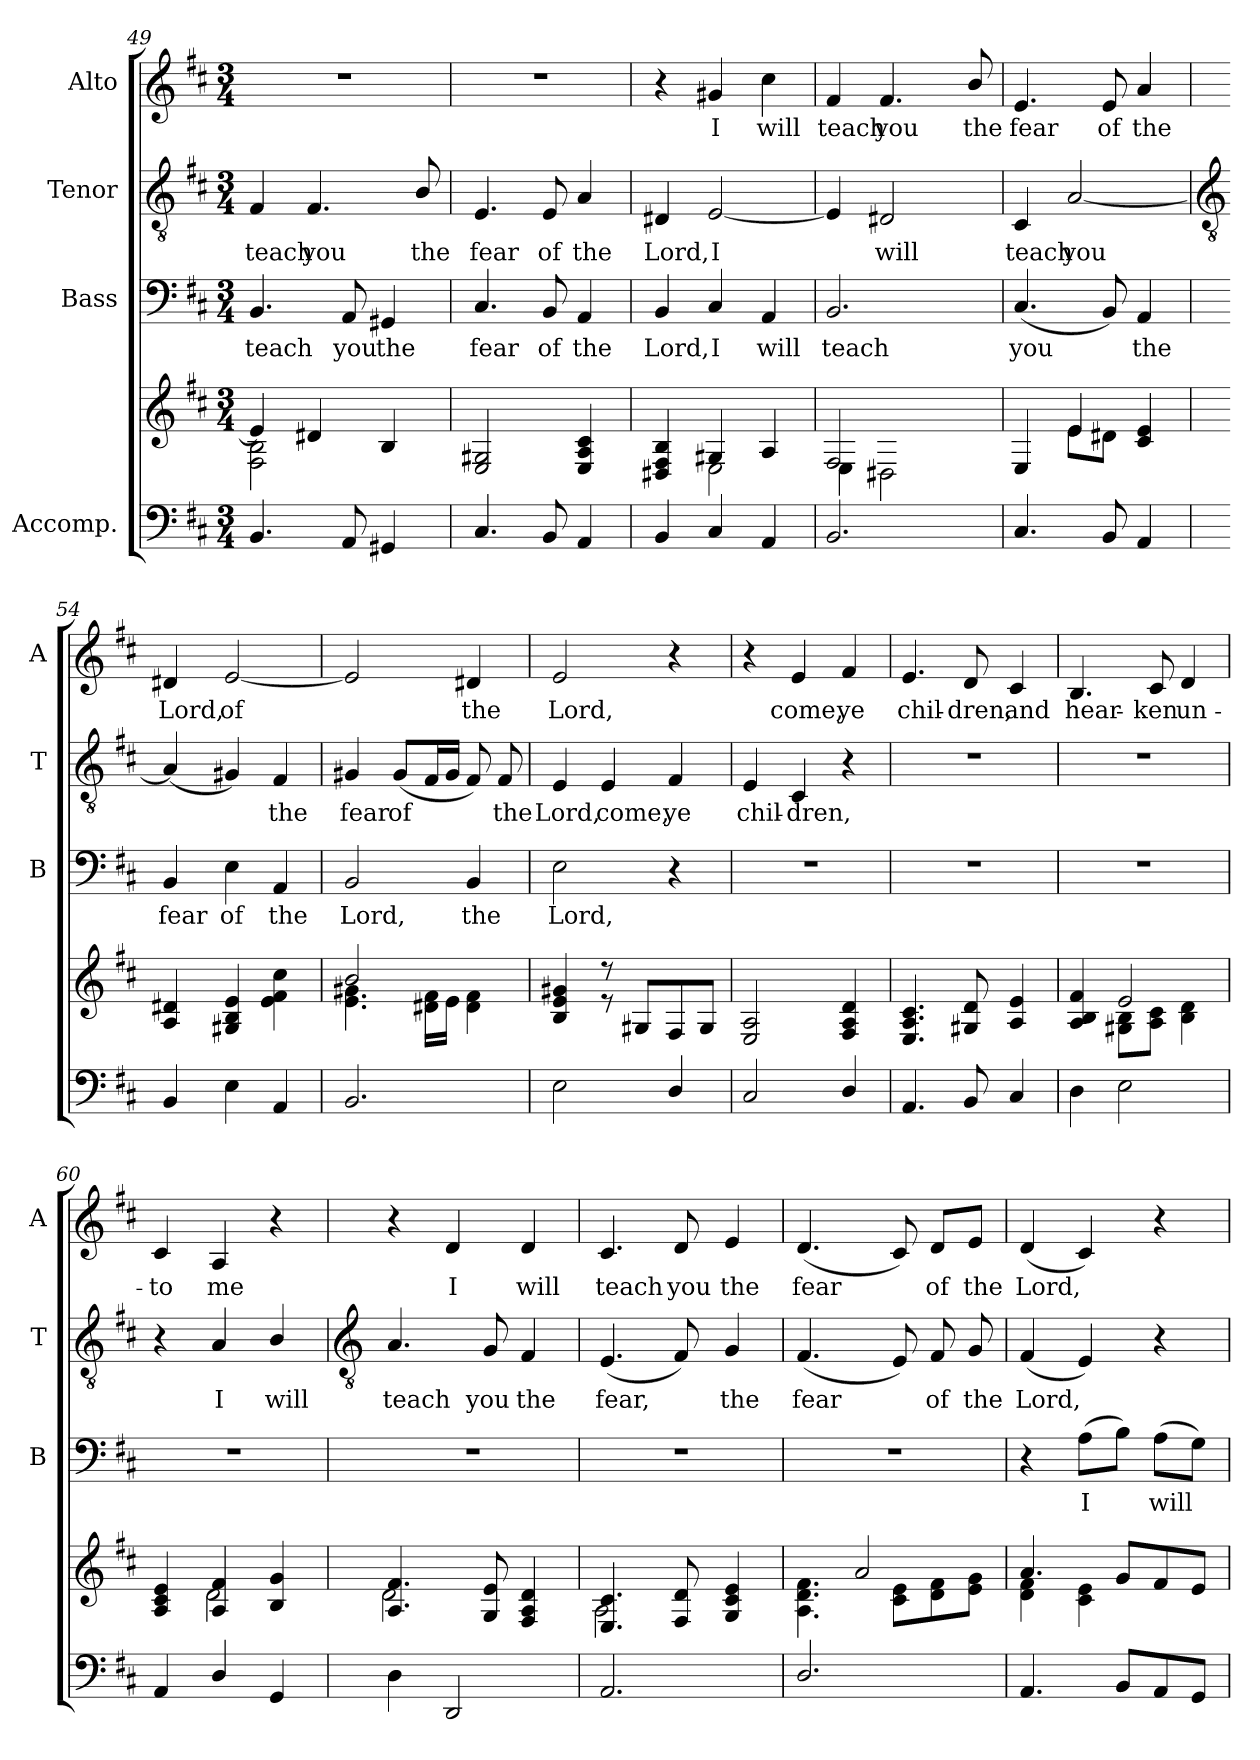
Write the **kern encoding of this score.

**kern	**kern	**kern	**text	**kern	**text	**kern	**text
*part4	*part4	*part3	*part3	*part2	*part2	*part1	*part1
*staff5	*staff4	*staff3	*staff3	*staff2	*staff2	*staff1	*staff1
*I"Accomp.	*	*I"Bass	*	*I"Tenor	*	*I"Alto	*
*	*	*I'B	*	*I'T	*	*I'A	*
*clefF4	*clefG2	*clefF4	*	*clefGv2	*	*clefG2	*
*k[f#c#]	*k[f#c#]	*k[f#c#]	*	*k[f#c#]	*	*k[f#c#]	*
*D:	*D:	*D:	*	*D:	*	*D:	*
*M3/4	*M3/4	*M3/4	*	*M3/4	*	*M3/4	*
=49	=49	=49	=49	=49	=49	=49	=49
*	*^	*	*	*	*	*	*
!	!	!	!	!LO:LY:b	!	!LO:LY:b	!LO:N:vis=1	!
4.BB	4e/]	2F#\ 2B\	4.BB	teach	4F#	teach	2.r	.
!	!	!	!	!	!	!LO:LY:b	!	!
.	4d#X/	.	.	.	4.F#	you	.	.
!	!	!	!	!LO:LY:b	!	!	!	!
8AA	.	.	8AA	you	.	.	.	.
!	!	!	!	!LO:LY:b	!	!	!	!
4GG#X	4B/	4ryy	4GG#X	the	.	.	.	.
!	!	!	!	!	!	!LO:LY:b	!	!
.	.	.	.	.	8B/	the	.	.
=50	=50	=50	=50	=50	=50	=50	=50	=50
!	!	!LO:N:vis=1	!	!LO:LY:b	!	!LO:LY:b	!LO:N:vis=1	!
4.C#/	2E/ 2G#X/	2.ryy	4.C#/	fear	4.E	fear	2.r	.
!	!	!	!	!LO:LY:b	!	!LO:LY:b	!	!
8BB	.	.	8BB	of	8E	of	.	.
!	!	!	!	!LO:LY:b	!	!LO:LY:b	!	!
4AA	4E/ 4A/ 4c#/	.	4AA	the	4A/	the	.	.
=51	=51	=51	=51	=51	=51	=51	=51	=51
!	!	!	!	!LO:LY:b	!	!LO:LY:b	!	!
4BB	4D#X/ 4F#/ 4B/	4ryy	4BB	Lord,	4D#X	Lord,	4r	.
!	!	!	!	!LO:LY:b	!	!LO:LY:b	!	!LO:LY:b
4C#/	4G#X/	2E\	4C#/	I	[2E	I	4g#X	I
!	!	!	!	!LO:LY:b	!	!	!	!LO:LY:b
4AA	4A/	.	4AA	will	.	.	4cc#	will
=52	=52	=52	=52	=52	=52	=52	=52	=52
!	!	!	!	!LO:LY:b	!	!	!	!LO:LY:b
2.BB	2F#/	4E\	2.BB	teach	4E]	.	4f#	teach
!	!	!	!	!	!	!LO:LY:b	!	!LO:LY:b
.	.	2D#X\	.	.	2D#X	will	4.f#	you
.	4ryy	.	.	.	.	.	.	.
!	!	!	!	!	!	!	!	!LO:LY:b
.	.	.	.	.	.	.	8b/	the
=53	=53	=53	=53	=53	=53	=53	=53	=53
!	!	!	!	!LO:LY:b	!	!LO:LY:b	!	!LO:LY:b
4.C#	4E/	4ryy	(<4.C#/	you	4C#	teach	4.e	fear
!	!	!	!	!	!	!LO:LY:b	!	!
.	4e/	8e\L	.	.	[2A/	you	.	.
!	!	!	!	!	!	!	!	!LO:LY:b
8BB	.	8d#X\J	8BB)	.	.	.	8e	of
!	!	!	!	!LO:LY:b	!	!	!	!LO:LY:b
4AA	4c#/ 4e/	4ryy	4AA	the	.	.	4a/	the
!!LO:LB:g=z
=54	=54	=54	=54	=54	=54	=54	=54	=54
*	*	*	*	*	*clefGv2	*	*	*
!	!	!	!	!LO:LY:b	!	!	!	!LO:LY:b
4BB	4A/ 4d#X/	2ryy	4BB	fear	(<4A/]	.	4d#X	Lord,
!	!	!	!	!LO:LY:b	!	!	!	!LO:LY:b
4E	4G#X/ 4B/ 4e/	.	4E	of	4G#X)	.	[2e	of
!	!	!	!	!LO:LY:b	!	!LO:LY:b	!	!
4AA	4ryy	4e\ 4f#\ 4cc#\	4AA	the	4F#	the	.	.
=55	=55	=55	=55	=55	=55	=55	=55	=55
!	!	!	!	!LO:LY:b	!	!LO:LY:b	!	!
2.BB	2b/	4.e\ 4.g#X\	2BB	Lord,	4G#X	fear	2e]	.
!	!	!	!	!	!	!LO:LY:b	!	!
.	.	.	.	.	(<8G#L	of	.	.
.	.	16d#X\ 16f#\LL	.	.	16F#L	.	.	.
.	.	16e\JJ	.	.	16G#JJ	.	.	.
!	!	!	!	!LO:LY:b	!	!	!	!LO:LY:b
.	4ryy	4d#\ 4f#\	4BB	the	8F#)	.	4d#X	the
!	!	!	!	!	!	!LO:LY:b	!	!
.	.	.	.	.	8F#	the	.	.
=56	=56	=56	=56	=56	=56	=56	=56	=56
!	!	!	!	!LO:LY:b	!	!LO:LY:b	!	!LO:LY:b
2E	4B/ 4e/ 4g#X/	4ryy	2E	Lord,	4E	Lord,	2e	Lord,
!	!	!	!	!	!	!LO:LY:b	!	!
.	8r	8r	.	.	4E	come,	.	.
.	8G#X/L	8ryy	.	.	.	.	.	.
!	!	!	!	!	!	!LO:LY:b	!	!
4D/	8F#/	4ryy	4r	.	4F#	ye	4r	.
.	8G#/J	.	.	.	.	.	.	.
=57	=57	=57	=57	=57	=57	=57	=57	=57
!	!	!LO:N:vis=1	!LO:N:vis=1	!	!	!LO:LY:b	!	!
2C#	2E/ 2A/	2.ryy	2.r	.	4E	chil-	4r	.
!	!	!	!	!	!	!LO:LY:b	!	!LO:LY:b
.	.	.	.	.	4C#	-dren,	4e	come,
!	!	!	!	!	!	!	!	!LO:LY:b
4D/	4F#/ 4A/ 4d/	.	.	.	4r	.	4f#	ye
=58	=58	=58	=58	=58	=58	=58	=58	=58
!	!	!LO:N:vis=1	!LO:N:vis=1	!	!LO:N:vis=1	!	!	!LO:LY:b
4.AA	4.E/ 4.A/ 4.c#/	2.ryy	2.r	.	2.r	.	4.e	chil-
!	!	!	!	!	!	!	!	!LO:LY:b
8BB	8G#X/ 8d/	.	.	.	.	.	8d	-dren,
!	!	!	!	!	!	!	!	!LO:LY:b
4C#	4A/ 4e/	.	.	.	.	.	4c#	and
=59	=59	=59	=59	=59	=59	=59	=59	=59
!	!	!	!LO:N:vis=1	!	!LO:N:vis=1	!	!	!LO:LY:b
4D	4A/ 4B/ 4f#/	4ryy	2.r	.	2.r	.	4.B	hear-
2E	2e/	8G#X\ 8B\L	.	.	.	.	.	.
!	!	!	!	!	!	!	!	!LO:LY:b
.	.	8A\ 8c#\J	.	.	.	.	8c#	-ken
!	!	!	!	!	!	!	!	!LO:LY:b
.	.	4B\ 4d\	.	.	.	.	4d	un-
=60	=60	=60	=60	=60	=60	=60	=60	=60
!	!	!	!LO:N:vis=1	!	!	!	!	!LO:LY:b
4AA	4A/ 4c#/ 4e/	4ryy	2.r	.	4r	.	4c#	-to
!	!	!	!	!	!	!LO:LY:b	!	!LO:LY:b
4D/	4A/ 4f#/	2d\	.	.	4A	I	4A	me
!	!	!	!	!	!	!LO:LY:b	!	!
4GG	4B/ 4g/	.	.	.	4B/	will	4r	.
!!LO:LB:g=z
=61	=61	=61	=61	=61	=61	=61	=61	=61
*	*	*	*	*	*clefGv2	*	*	*
!	!	!	!LO:N:vis=1	!	!	!LO:LY:b	!	!
4D	4.A/ 4.f#/	2d\	2.r	.	4.A/	teach	4r	.
!	!	!	!	!	!	!	!	!LO:LY:b
2DD	.	.	.	.	.	.	4d	I
!	!	!	!	!	!	!LO:LY:b	!	!
.	8G/ 8e/	.	.	.	8G	you	.	.
!	!	!	!	!	!	!LO:LY:b	!	!LO:LY:b
.	4F#/ 4A/ 4d/	4ryy	.	.	4F#	the	4d	will
=62	=62	=62	=62	=62	=62	=62	=62	=62
!	!	!	!LO:N:vis=1	!	!	!LO:LY:b	!	!LO:LY:b
2.AA	4.E/ 4.c#/	2A\	2.r	.	(<4.E	fear,	4.c#	teach
!	!	!	!	!	!	!	!	!LO:LY:b
.	8F#/ 8d/	.	.	.	8F#/)	.	8d	you
!	!	!	!	!	!	!LO:LY:b	!	!LO:LY:b
.	4G/ 4c#/ 4e/	4ryy	.	.	4G	the	4e	the
=63	=63	=63	=63	=63	=63	=63	=63	=63
!	!	!	!LO:N:vis=1	!	!	!LO:LY:b	!	!LO:LY:b
2.D/	4ryy	4.A\ 4.d\ 4.f#\	2.r	.	(<4.F#/	fear	(<4.d	fear
.	2a/	.	.	.	.	.	.	.
.	.	8c#\ 8e\L	.	.	8E)	.	8c#)	.
!	!	!	!	!	!	!LO:LY:b	!	!LO:LY:b
.	.	8d\ 8f#\	.	.	8F#	of	8d/L	of
!	!	!	!	!	!	!LO:LY:b	!	!LO:LY:b
.	.	8e\ 8g\J	.	.	8G	the	8e/J	the
=64	=64	=64	=64	=64	=64	=64	=64	=64
!	!	!	!	!	!	!LO:LY:b	!	!LO:LY:b
4.AA	4.a/	4d\ 4f#\	4r	.	(<4F#/	Lord,	(<4d	Lord,
!	!	!	!	!LO:LY:b	!	!	!	!
.	.	4c#\ 4e\	(>8AL	I	4E)	.	4c#)	.
8BBL	8g/L	.	8BJ)	.	.	.	.	.
!	!	!	!	!LO:LY:b	!	!	!	!
8AA	8f#/	4ryy	(>8AL	will	4r	.	4r	.
8GGJ	8e/J	.	8GJ)	.	.	.	.	.
*	*v	*v	*	*	*	*	*	*
=	=	=	=	=	=	=	=
*-	*-	*-	*-	*-	*-	*-	*-
